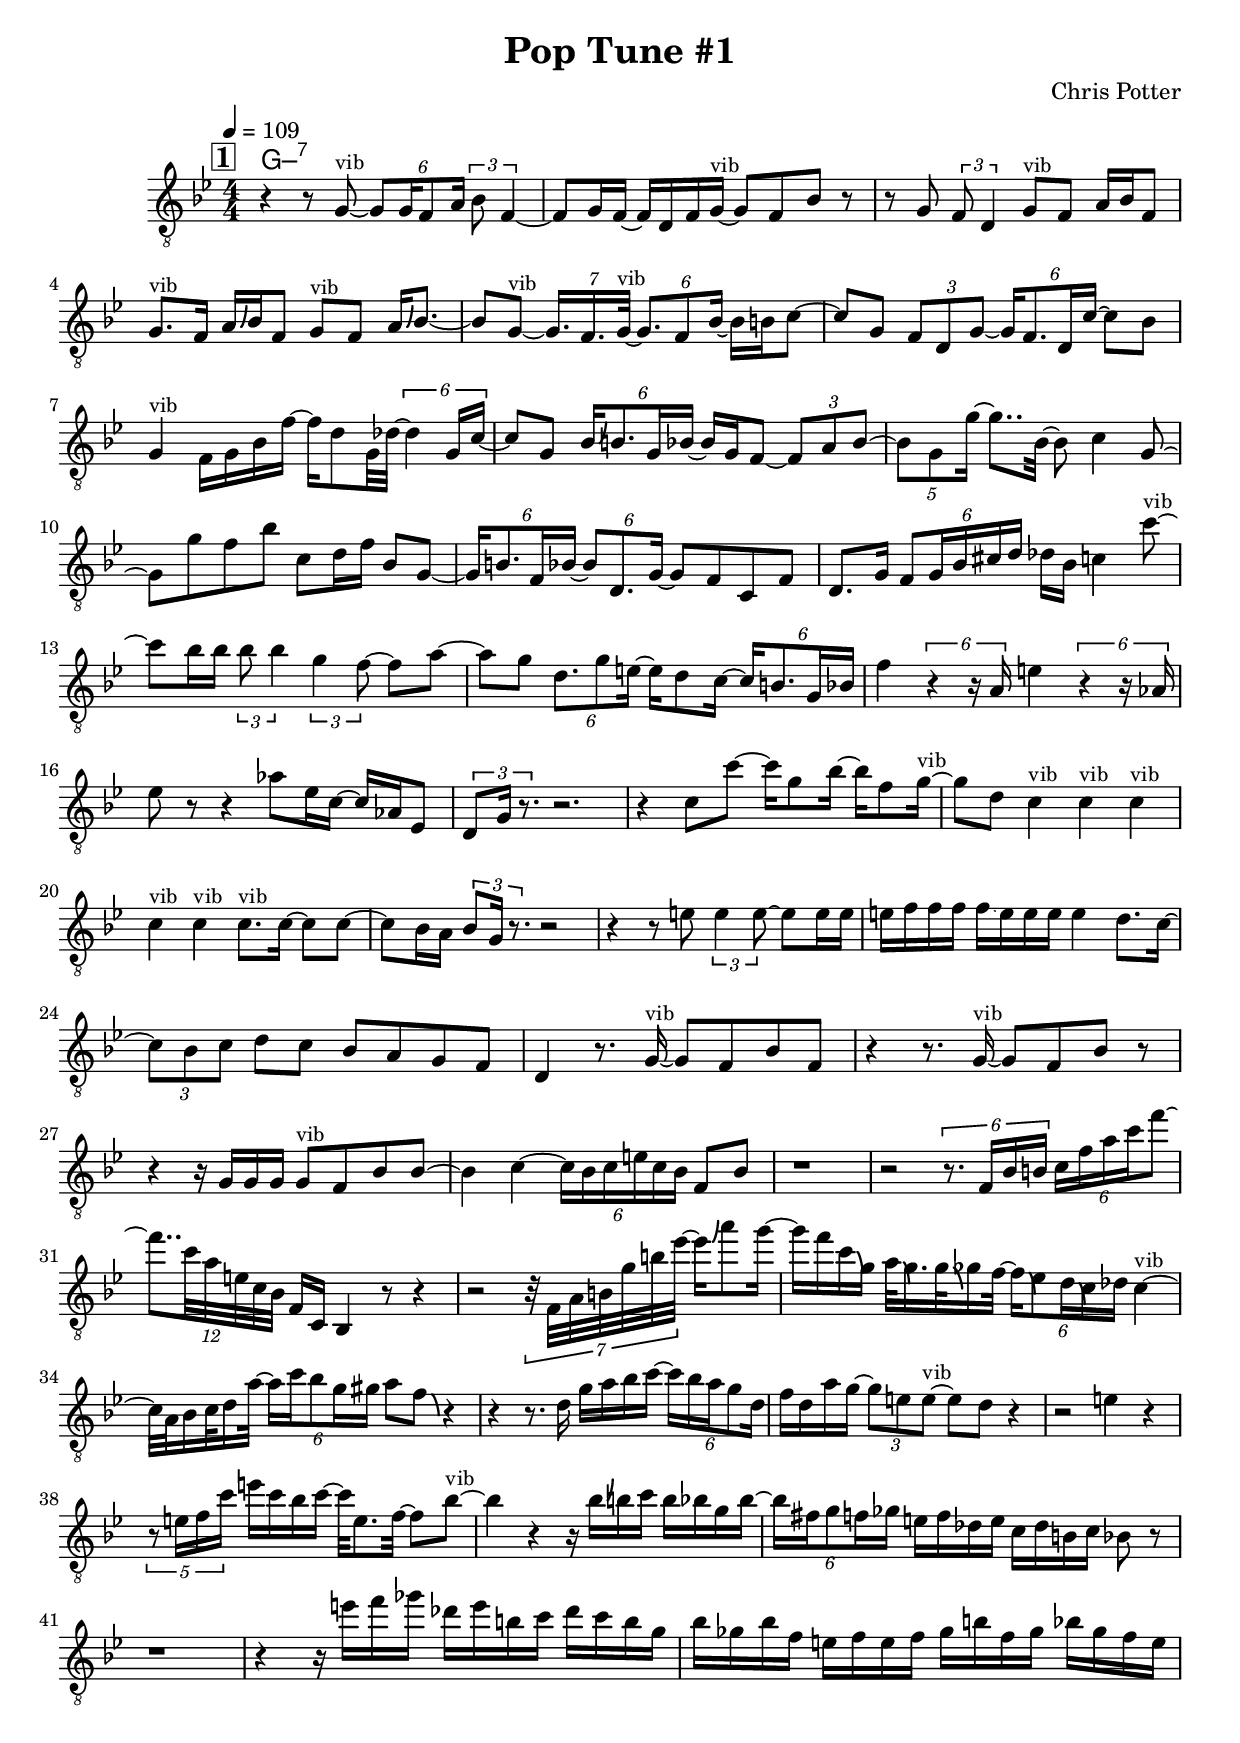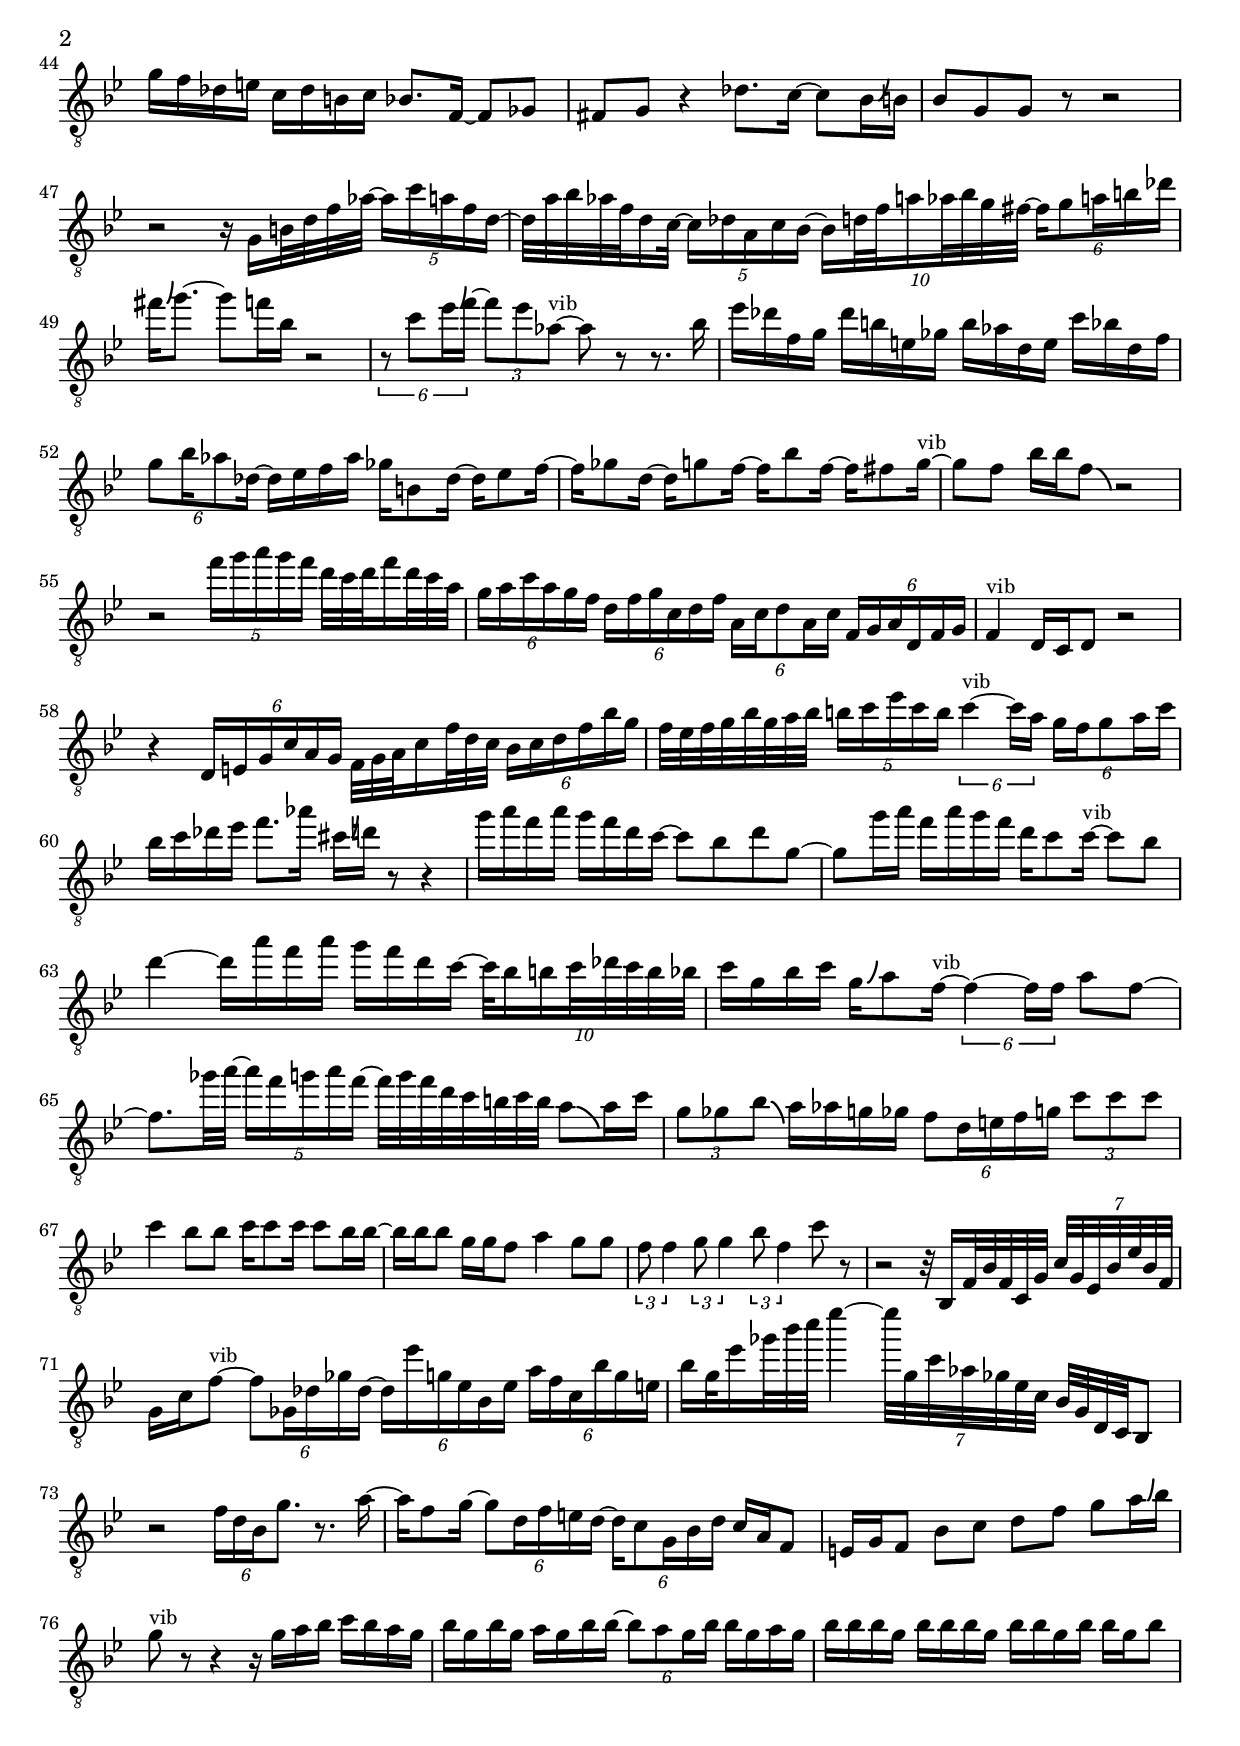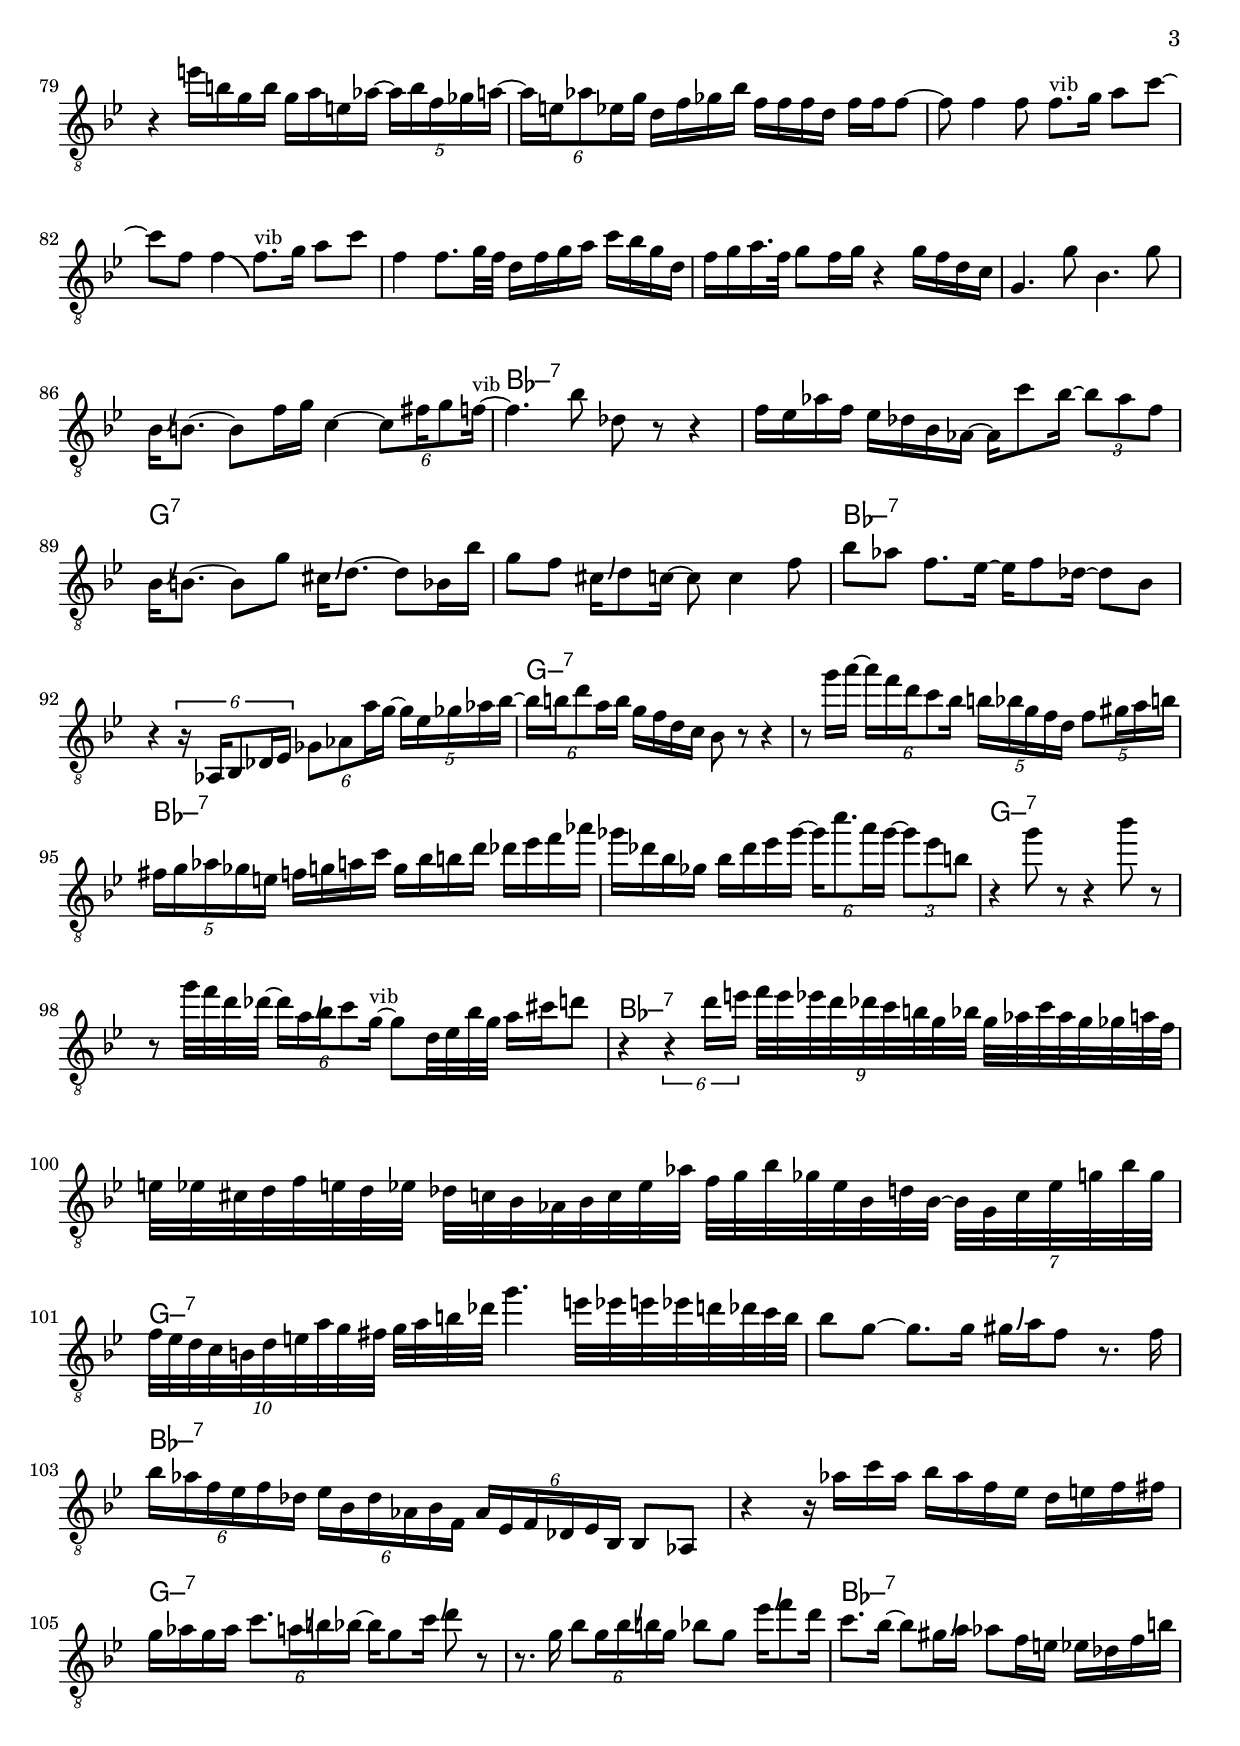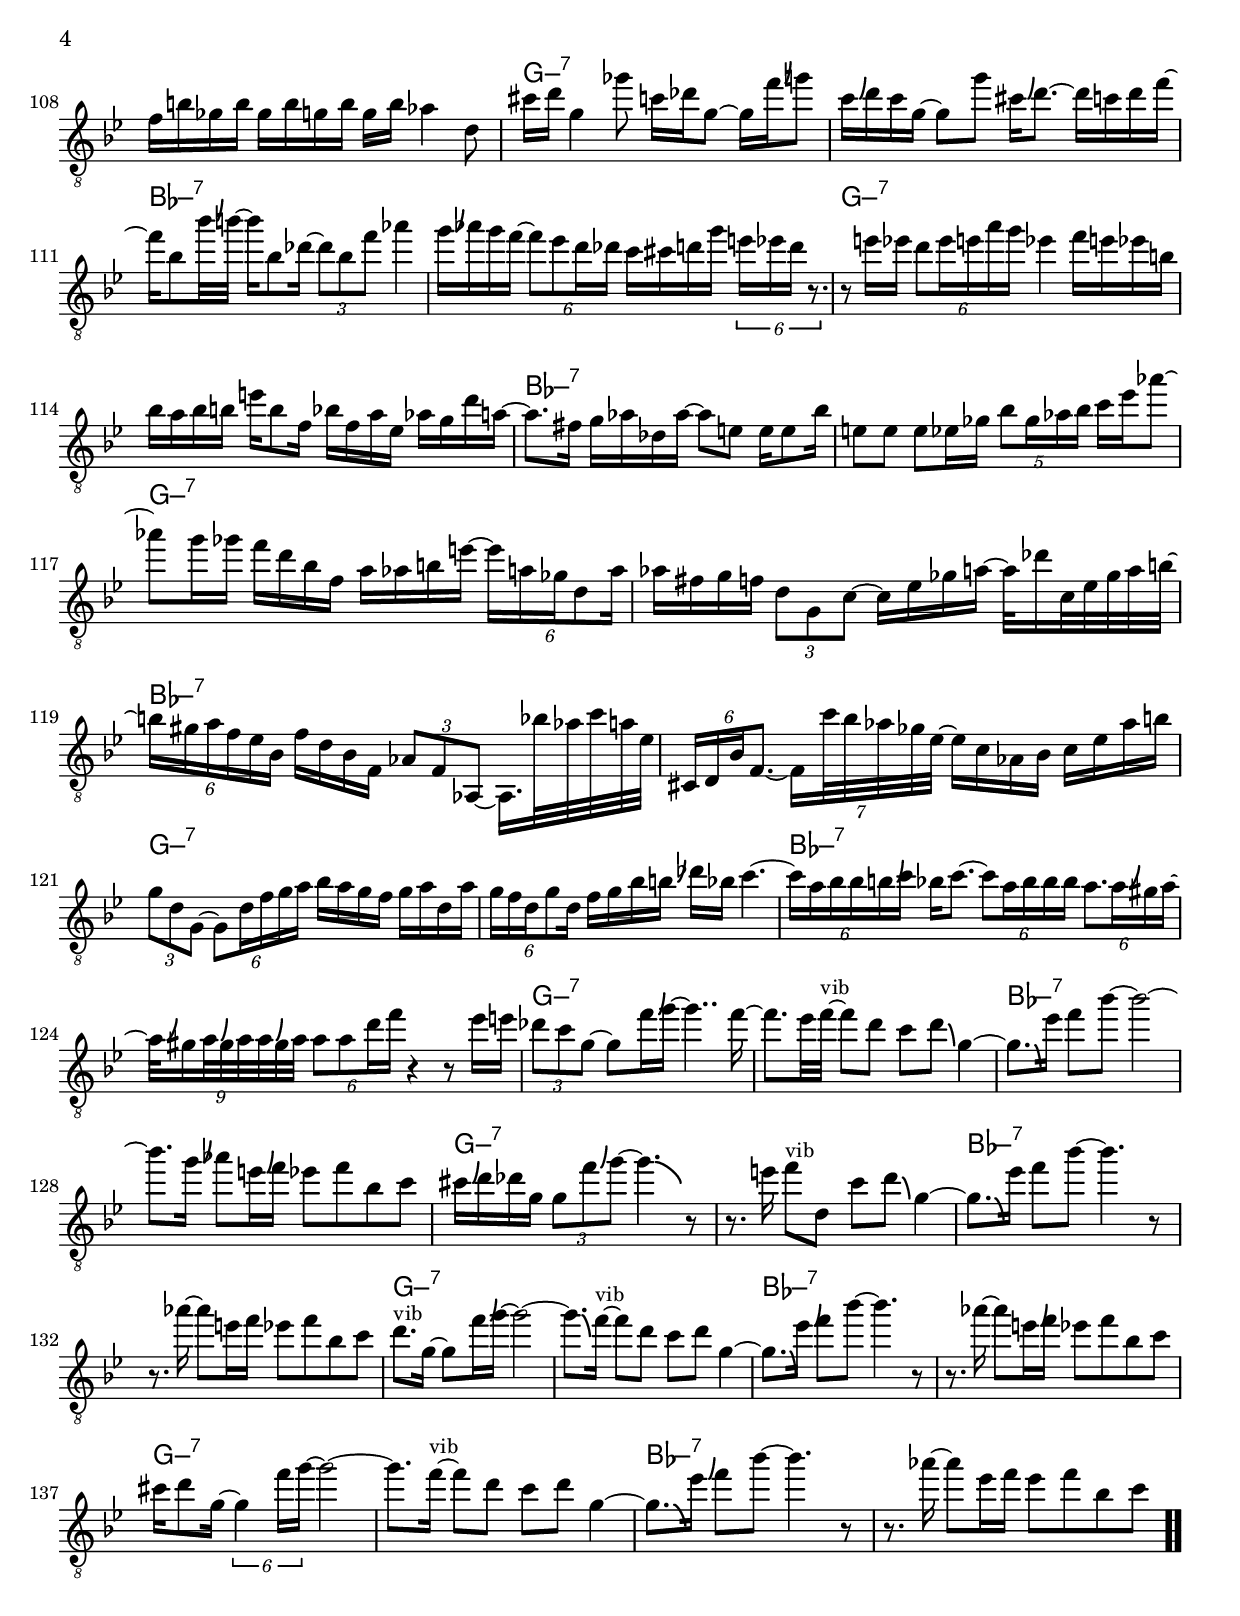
\version "2.13.2"

#(ly:set-option 'point-and-click #f)

\header {
  title = "Pop Tune #1"
  composer = "Chris Potter"
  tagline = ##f
}
global =
{
    \override Staff.TimeSignature #'style = #'()
    \time 4/4
    \clef "treble_8"
    \key g \minor
    \override Rest #'direction = #'0
    \override MultiMeasureRest #'staff-position = #0
}
\score
{
<<
    \transpose c' c'

    \new ChordNames { \chords {
      \set majorSevenSymbol = \markup { "maj7" }
      \set minorChordModifier = \markup { \char ##x2013 }
      
      | g1:min7 | s1 | s1 | s1 | s1 | s1 | s1 | s1 
      | s1 | s1 | s1 | s1 | s1 | s1 | s1 | s1 
      | s1 | s1 | s1 | s1 | s1 | s1 | s1 | s1 
      | s1 | s1 | s1 | s1 | s1 | s1 | s1 | s1 
      | s1 | s1 | s1 | s1 | s1 | s1 | s1 | s1 
      | s1 | s1 | s1 | s1 | s1 | s1 | s1 | s1 
      | s1 | s1 | s1 | s1 | s1 | s1 | s1 | s1 
      | s1 | s1 | s1 | s1 | s1 | s1 | s1 | s1 
      | s1 | s1 | s1 | s1 | s1 | s1 | s1 | s1 
      | s1 | s1 | s1 | s1 | s1 | s1 | s1 | s1 
      | s1 | s1 | s1 | s1 | s1 | s1 | bes1:min7 | s1 
      | g1:7 | s1 | bes1:min7 | s1 | g1:min7 | s1 | bes1:min7 | s1 
      | g1:min7 | s1 | bes1:min7 | s1 | g1:min7 | s1 | bes1:min7 | s1 
      | g1:min7 | s1 | bes1:min7 | s1 | g1:min7 | s1 | bes1:min7 | s1 
      | g1:min7 | s1 | bes1:min7 | s1 | g1:min7 | s1 | bes1:min7 | s1 
      | g1:min7 | s1 | bes1:min7 | s1 | g1:min7 | s1 | bes1:min7 | s1 
      | g1:min7 | s1 | bes1:min7 | s1 | g1:min7 | s1 | bes1:min7 | s1 
      | g1:min7 | s1 | bes1:min7|
      }
      }

    \new Staff
    <<
    \transpose c' c'

    {
      \global
  		%\override Score.MetronomeMark #'transparent = ##t
  		%\override Score.MetronomeMark #'stencil = ##f
  		
  		\override HorizontalBracket #'direction = #UP
  		\override HorizontalBracket #'bracket-flare = #'(0 . 0)
  		
  		\override TextSpanner #'dash-fraction = #1.0
  		\override TextSpanner #'bound-details #'left #'text = \markup{ \concat{\draw-line #'(0 . -1.0) \draw-line #'(1.0 . 0) }}
  		\override TextSpanner #'bound-details #'right #'text = \markup{ \concat{ \draw-line #'(1.0 . 0) \draw-line #'(0 . -1.0) }}
          \set Score.markFormatter = #format-mark-box-numbers


      \tempo 4 = 109
      \set Score.currentBarNumber = #1
     
      \bar "||" \mark \default r4 r8 g8~^\markup{\left-align \small vib} \tuplet 6/4 {g8 g16 f8 a16} \tuplet 3/2 {bes8 f4~} 
      | f8 g16 f16~ f16 d16 f16 g16~^\markup{\left-align \small vib} g8 f8 bes8 r8 
      | r8 g8 \tuplet 3/2 {f8 d4} g8^\markup{\left-align \small vib} f8 a16 bes16 f8 
      | g8.^\markup{\left-align \small vib} f16 a16\bendAfter #+4  bes16 f8 g8^\markup{\left-align \small vib} f8 a16\bendAfter #+4  bes8.~ 
      | bes8 g8~^\markup{\left-align \small vib} \tuplet 7/8 {g16. f16. g32~^\markup{\left-align \small vib}} \tuplet 6/4 {g8. f8 bes16~} bes16 b16 c'8~ 
      | c'8 g8 \tuplet 3/2 {f8 d8 g8~} \tuplet 6/4 {g16 f8. d16 c'16~} c'8 bes8 
      | g4^\markup{\left-align \small vib} f16 g16 bes16 f'16~ f'16 d'8 g32 des'32~ \tuplet 6/4 {des'4 g16 c'16~} 
      | c'8 g8 \tuplet 6/4 {bes16\bendAfter #+4  b8. g16 bes16~} bes16 g16 f8~ \tuplet 3/2 {f8 a8 bes8~} 
      | \tuplet 5/4 {bes8 g8 g'16~} g'8.. bes32~ bes8 c'4 g8~ 
      | g8 g'8 f'8 bes'8 c'8 d'16 f'16 bes8 g8~ 
      | \tuplet 6/4 {g16 b8. f16 bes16~} \tuplet 6/4 {bes8 d8. g16~} g8 f8 c8 f8 
      | d8. g16 \tuplet 6/4 {f8 g16 bes16 cis'16 d'16} des'16 bes16 c'4 c''8~^\markup{\left-align \small vib} 
      | c''8 bes'16 bes'16 \tuplet 3/2 {bes'8 bes'4} \tuplet 3/2 {g'4 f'8~} f'8 a'8~ 
      | a'8 g'8 \tuplet 6/4 {d'8. g'8 e'16~} e'16 d'8 c'16~ \tuplet 6/4 {c'16 b8. g16 bes16} 
      | f'4 \tuplet 6/4 {r4 r16 a16} e'4 \tuplet 6/4 {r4 r16 aes16} 
      | es'8 r8 r4 aes'8 es'16 c'16~ c'16 aes16 es8 
      | \tuplet 3/2 {d8 g16 r8.} r2. 
      | r4 c'8 c''8~ c''16 g'8 bes'16~ bes'16 f'8 g'16~^\markup{\left-align \small vib} 
      | g'8 d'8 c'4^\markup{\left-align \small vib} c'4^\markup{\left-align \small vib} c'4^\markup{\left-align \small vib} 
      | c'4^\markup{\left-align \small vib} c'4^\markup{\left-align \small vib} c'8.^\markup{\left-align \small vib} c'16~ c'8 c'8~ 
      | c'8 bes16 a16 \tuplet 3/2 {bes8 g16 r8.} r2 
      | r4 r8 e'8 \tuplet 3/2 {e'4 e'8~} e'8 e'16 e'16 
      | e'16 f'16 f'16 f'16 f'16\glissando  e'16 e'16 e'16 e'4 d'8. c'16~ 
      | \tuplet 3/2 {c'8 bes8 c'8} d'8 c'8 bes8 a8 g8 f8 
      | d4 r8. g16~^\markup{\left-align \small vib} g8 f8 bes8 f8 
      | r4 r8. g16~^\markup{\left-align \small vib} g8 f8 bes8 r8 
      | r4 r16 g16 g16 g16 g8^\markup{\left-align \small vib} f8 bes8 bes8~ 
      | bes4 c'4~ \tuplet 6/4 {c'16 bes16 c'16 e'16 c'16 bes16} f8 bes8 
      | r1 
      | r2 \tuplet 6/4 {r8. f16 bes16 b16} \tuplet 6/4 {c'16 f'16 a'16 c''16 f''8~} 
      | \tuplet 12/8 {f''8.. c''32 a'32 e'32 c'32 bes32} f16 c16 bes,4 r8 r4 
      | r2 \tuplet 7/8 {r32 f32 a32 b32 g'32 b'32 es''32~} es''16\bendAfter #+4  a''8 g''16~ 
      | g''16 f''16 c''16\bendAfter #-4  g'16 a'32\bendAfter #-4  g'16. g'32\bendAfter #-4  ges'16 f'32~ \tuplet 6/4 {f'16\bendAfter #-4  es'8 d'16\bendAfter #-4  c'16 des'16} c'4~^\markup{\left-align \small vib} 
      | c'32 a32 bes16 c'32 d'16 a'32~ \tuplet 6/4 {a'16 c''16 bes'8 g'16 gis'16} a'8 f'8\bendAfter #-4  r4 
      | r4 r8. d'16 g'16 a'16 bes'16 c''16~ \tuplet 6/4 {c''16 bes'16 a'16 g'8 d'16} 
      | f'16 d'16 a'16 g'16~ \tuplet 3/2 {g'8 e'8 e'8~^\markup{\left-align \small vib}} e'8 d'8 r4 
      | r2 e'4 r4 
      | \tuplet 5/4 {r8 e'16 f'16 c''16} e''16 c''16 bes'16 c''16~ c''32 e'8. f'32~ f'8 bes'8~^\markup{\left-align \small vib} 
      | bes'4 r4 r16 bes'16\bendAfter #+4  b'16 c''16 b'16 bes'16 g'16 bes'16~ 
      | \tuplet 6/4 {bes'16 fis'16 g'8 f'16 ges'16} e'16 f'16 des'16 e'16 c'16 des'16 b16 c'16 bes8 r8 
      | r1 
      | r4 r16 e''16 f''16 ges''16 des''16 e''16 b'16 c''16 des''16 c''16 b'16 g'16 
      | bes'16 ges'16 bes'16 f'16 e'16 f'16 e'16 f'16 ges'16 b'16 f'16 ges'16 bes'16 ges'16 f'16 e'16 
      | g'16 f'16 des'16 e'16 c'16 des'16 b16 c'16 bes8. f16~ f8 ges8 
      | fis8 g8 r4 des'8. c'16~ c'8 bes16\bendAfter #+4  b16 
      | bes8 g8 g8 r8 r2 
      | r2 r16 g16 b32 d'32 f'32 aes'32~ \tuplet 5/4 {aes'16 c''16 a'16 f'16 d'16~} 
      | d'32 a'32 bes'32 aes'32 f'32 d'16 c'32~ \tuplet 5/4 {c'16 des'16 a16 c'16 bes16~} \tuplet 10/8 {bes16 d'32 f'32 a'16 aes'32 bes'32 g'32 fis'32~} \tuplet 6/4 {fis'16 g'8 a'16 b'16 des''16} 
      | fis''16\bendAfter #+4  g''8.~ g''8 f''16 bes'16 r2 
      | \tuplet 6/4 {r8 c''8 es''16\bendAfter #+4  f''16~} \tuplet 3/2 {f''8 es''8 aes'8~^\markup{\left-align \small vib}} aes'8 r8 r8. bes'16 
      | es''16 des''16 f'16 g'16 des''16 b'16 e'16 ges'16 b'16 aes'16 d'16 e'16 c''16 bes'16 d'16 f'16 
      | \tuplet 6/4 {g'8 bes'16 aes'8 des'16~} des'16 es'16 f'16 aes'16 ges'16 b8 des'16~ des'16 es'8 f'16~ 
      | f'16 ges'8 d'16~ d'16 g'8 f'16~ f'16 bes'8 f'16~ f'16 fis'8 g'16~^\markup{\left-align \small vib} 
      | g'8 f'8 bes'16 bes'16 f'8\bendAfter #-4  r2 
      | r2 \tuplet 5/4 {f''16 g''16 a''16 g''16 f''16} d''32 c''32 d''32 f''16 d''32 c''32 a'32 
      | \tuplet 6/4 {g'16 a'16 c''16 a'16 g'16 f'16} \tuplet 6/4 {d'16 f'16 g'16 c'16 d'16 f'16} \tuplet 6/4 {a16 c'16 d'8 a16 c'16} \tuplet 6/4 {f16 g16 a16 d16 f16 g16} 
      | f4^\markup{\left-align \small vib} d16 c16 d8 r2 
      | r4 \tuplet 6/4 {d16 e16 g16 c'16 a16 g16} f32 g32 a32 c'16 f'32 d'32 c'32 \tuplet 6/4 {bes16 c'16 d'16 f'16 bes'16 g'16} 
      | f'32 es'32 f'32 g'32 bes'32 g'32 a'32 bes'32 \tuplet 5/4 {b'16 c''16 es''16 c''16 b'16} \tuplet 6/4 {c''4~^\markup{\left-align \small vib} c''16 a'16} \tuplet 6/4 {g'16 f'16 g'8 a'16 c''16} 
      | bes'16 c''16 des''16 es''16 f''8. aes''16 cis''16\bendAfter #+4  d''16 r8 r4 
      | g''16 a''16 f''16 a''16 g''16 f''16 d''16 c''16~ c''8 bes'8 d''8 g'8~ 
      | g'8 g''16 a''16 f''16 a''16 g''16 f''16 d''16 c''8 c''16~^\markup{\left-align \small vib} c''8 bes'8 
      | d''4~ d''16 a''16 f''16 a''16 g''16 f''16 d''16 c''16~ \tuplet 10/8 {c''32 bes'16 b'16 c''32 des''32 c''32 b'32 bes'32} 
      | c''16 g'16 bes'16 c''16 g'16\bendAfter #+4  a'8 f'16~^\markup{\left-align \small vib} \tuplet 6/4 {f'4~ f'16 f'16} a'8 f'8~ 
      | f'8. ges''32 a''32~ \tuplet 5/4 {a''16 f''16 g''16 a''16 f''16~} f''32 g''32 f''32 d''32 c''32 b'32 c''32 b'32 a'8\bendAfter #-4  a'16 c''16 
      | \tuplet 3/2 {g'8 ges'8 bes'8\bendAfter #-4 } a'16 aes'16 g'16 ges'16 \tuplet 6/4 {f'8 d'16 e'16 f'16 g'16} \tuplet 3/2 {c''8 c''8 c''8} 
      | c''4 bes'8 bes'8 c''16 c''8 c''16 c''8 bes'16 bes'16~ 
      | bes'16 bes'16 bes'8 g'16 g'16 f'8 a'4 g'8 g'8 
      | \tuplet 3/2 {f'8 f'4} \tuplet 3/2 {g'8 g'4} \tuplet 3/2 {bes'8 f'4} c''8 r8 
      | r2 r32 bes,16 f32 bes32 f32 c32 g32 \tuplet 7/8 {c'32 g32 es32 bes32 es'32 bes32 f32} 
      | g16 c'16 f'8~^\markup{\left-align \small vib} \tuplet 6/4 {f'8 ges16 des'16 ges'16 des'16~} \tuplet 6/4 {des'16 es''16 g'16 es'16 bes16 es'16} \tuplet 6/4 {a'16 f'16 c'16 bes'16 g'16 e'16} 
      | bes'16 g'32 es''16 ges''32 bes''32 c'''32 es'''4~ \tuplet 7/8 {es'''32 g'32 c''32 aes'32 ges'32 es'32 c'32} bes32 g32 d32 c32 bes,8 
      | r2 \tuplet 6/4 {f'16 d'16 bes16 g'8.} r8. a'16~ 
      | a'16 f'8 g'16~ \tuplet 6/4 {g'8 d'16 f'16 e'16 d'16~} \tuplet 6/4 {d'16 c'8 g16 bes16 d'16} c'16 a16 f8 
      | e16 g16 f8 bes8 c'8 d'8 f'8 g'8 a'16\bendAfter #+4  bes'16 
      | g'8^\markup{\left-align \small vib} r8 r4 r16 g'16 a'16 bes'16 c''16 bes'16 a'16 g'16 
      | bes'16 g'16 bes'16 g'16 a'16 g'16 bes'16 bes'16~ \tuplet 6/4 {bes'8 a'8 g'16 bes'16} bes'16 g'16 a'16 g'16 
      | bes'16 bes'16 bes'16 g'16 bes'16 bes'16 bes'16 g'16 bes'16 bes'16 g'16 bes'16 bes'16 g'16 bes'8 
      | r4 e''16 b'16 g'16 b'16 g'16 a'16 e'16 aes'16~ \tuplet 5/4 {aes'16 b'16 f'16 ges'16 a'16~} 
      | \tuplet 6/4 {a'16 e'16 aes'8 es'16 g'16} d'16 f'16 ges'16 bes'16 f'16 f'16 f'16 d'16 f'16 f'16 f'8~ 
      | f'8 f'4 f'8 f'8.^\markup{\left-align \small vib} g'16 a'8 c''8~ 
      | c''8 f'8 f'4\bendAfter #-4  f'8.^\markup{\left-align \small vib} g'16 a'8 c''8 
      | f'4 f'8. g'32 f'32 d'16 f'16 g'16 a'16 c''16 bes'16 g'16 d'16 
      | f'16 g'16 a'16. f'32 g'8 f'16 g'16 r4 g'16 f'16 d'16 c'16 
      | g4. g'8 bes4. g'8 
      | bes16\bendAfter #+4  b8.~ b8 f'16 g'16 c'4~ \tuplet 6/4 {c'8 fis'16 g'8 f'16~^\markup{\left-align \small vib}} 
      | f'4. bes'8 des'8 r8 r4 
      | f'16 es'16 aes'16 f'16 es'16 des'16 bes16 aes16~ aes16 c''8 bes'16~ \tuplet 3/2 {bes'8 aes'8 f'8} 
      | bes16\bendAfter #+4  b8.~ b8 g'8 cis'16\bendAfter #+4  d'8.~ d'8 bes16 bes'16 
      | g'8 f'8 cis'16\bendAfter #+4  d'8 c'16~ c'8 c'4 f'8 
      | bes'8 aes'8 f'8. es'16~ es'16 f'8 des'16~ des'8 bes8 
      | r4 \tuplet 6/4 {r16 aes,16 bes,8 des16 es16} \tuplet 6/4 {ges8 aes8 a'16 g'16~} \tuplet 5/4 {g'16 es'16 ges'16 aes'16 bes'16~} 
      | \tuplet 6/4 {bes'16 b'16 d''8 a'16 b'16} g'16 f'16 d'16 c'16 bes8 r8 r4 
      | r8 g''16 a''16~ \tuplet 6/4 {a''16 f''16 d''16 c''8 bes'16} \tuplet 5/4 {b'16 bes'16 g'16 f'16 d'16} \tuplet 5/4 {f'8 gis'16 a'16 b'16} 
      | \tuplet 5/4 {fis'16 g'16 aes'16 ges'16 e'16} f'16 g'16 a'16 c''16 g'16 bes'16 b'16 d''16 des''16 es''16 f''16 aes''16 
      | ges''16 des''16 bes'16 ges'16 bes'16 des''16 es''16 ges''16~ \tuplet 6/4 {ges''16 c'''8. a''16 ges''16~} \tuplet 3/2 {ges''8 es''8 b'8} 
      | r4 g''8 r8 r4 bes''8 r8 
      | r8 g''32 f''32 d''32 des''32~ \tuplet 6/4 {des''16 a'16\bendAfter #+4  bes'16 c''8 g'16~^\markup{\left-align \small vib}} g'8 d'32 es'32 bes'32 g'32 a'16 cis''16 d''8 
      | r4 \tuplet 6/4 {r4 d''16 e''16} \tuplet 9/8 {f''32 e''32 es''32 d''32 des''32 c''32 b'32 g'32 bes'32} g'32 aes'32 c''32 aes'32 g'32 ges'32 a'32 f'32 
      | e'32 es'32 cis'32 d'32 f'32 e'32 d'32 es'32 des'32 c'32 bes32 aes32 bes32 c'32 es'32 aes'32 f'32 g'32 bes'32 ges'32 es'32 bes32 d'32 bes32~ \tuplet 7/8 {bes32 g32 c'32 es'32 g'32 bes'32 g'32} 
      | \tuplet 10/8 {f'32 es'32 d'32 c'32 b32 d'32 e'32 a'32 g'32 fis'32} g'32 a'32 b'32 des''32 g''4. e''32 es''32 e''32 es''32 d''32 des''32 c''32 b'32 
      | bes'8 g'8~ g'8. g'16 gis'16\bendAfter #+4  a'16 f'8 r8. f'16 
      | \tuplet 6/4 {bes'16 aes'16 f'16 es'16 f'16 des'16} \tuplet 6/4 {es'16 bes16 des'16 aes16 bes16 f16} \tuplet 6/4 {aes16 es16 f16 des16 es16 bes,16} bes,8 aes,8 
      | r4 r16 aes'16 c''16 aes'16 bes'16 aes'16 f'16 es'16 d'16 e'16 f'16 fis'16 
      | g'16 aes'16 g'16 aes'16 \tuplet 6/4 {c''8. a'16\bendAfter #+4  b'16 bes'16~} bes'16 g'8 c''16\bendAfter #+4  d''8 r8 
      | r8. g'16 \tuplet 6/4 {bes'8 g'16 bes'16\bendAfter #+4  b'16 g'16} bes'8 g'8 es''16\bendAfter #+4  f''8 d''16 
      | c''8. bes'16~ bes'8 gis'16\bendAfter #+4  a'16 aes'8 f'16 e'16 es'16 des'16 f'16 b'16 
      | f'16 b'16 ges'16 b'16 ges'16 b'16 g'16 b'16 g'16 b'16 aes'4 d'8 
      | cis''16 d''16 g'4 ges''8 c''16 des''16 g'8~ g'16 f''16\bendAfter #+4  g''8 
      | c''16\bendAfter #+4  d''16 c''16 g'16~ g'8 g''8 cis''16\bendAfter #+4  d''8.~ d''16 c''16 d''16 f''16~ 
      | f''16 bes'8 bes''32\bendAfter #+4  b''32~ b''16 bes'8 des''16~ \tuplet 3/2 {des''8 bes'8 f''8} aes''4 
      | g''16\bendAfter #+4  aes''16 g''16 f''16~ \tuplet 6/4 {f''8 es''8 d''16 des''16} c''16 cis''16 d''16 g''16 \tuplet 6/4 {e''16 es''16 d''16 r8.} 
      | r8 e''16 es''16 \tuplet 6/4 {d''8 es''16 e''16 a''16 g''16} es''4 f''16 e''16 es''16 b'16 
      | bes'16 a'16 bes'16 b'16 e''16 b'8 f'16 bes'16 f'16 a'16 es'16 aes'16 g'16 d''16 a'16~ 
      | a'8. fis'16 g'16 aes'16 des'16 aes'16~ aes'8 e'8 e'16 e'8 bes'16 
      | e'8 e'8 e'8 es'16 ges'16 \tuplet 5/4 {bes'8 ges'16 aes'16 bes'16} c''16 es''16 aes''8~ 
      | aes''8 g''16 ges''16 f''16 d''16 bes'16 f'16 a'16 aes'16 b'16 e''16~ \tuplet 6/4 {e''16 a'16 ges'16 d'8 a'16} 
      | aes'16 fis'16 g'16 f'16 \tuplet 3/2 {d'8 g8 c'8~} c'16 es'16 ges'16 a'16~ a'32 des''16 c'32 es'32 ges'32 a'32 b'32~ 
      | \tuplet 6/4 {b'16 gis'16 a'16 f'16 es'16 bes16} f'16 d'16 bes16 f16 \tuplet 3/2 {aes8 f8 aes,8~} aes,16. bes'32 aes'32 c''32 a'32 es'32 
      | \tuplet 6/4 {cis16 d16 bes16 f8.~} \tuplet 7/8 {f16 c''32 bes'32 aes'32 ges'32 es'32~} es'16 c'16 aes16 bes16 c'16 es'16 aes'16 b'16 
      | \tuplet 3/2 {g'8 d'8 g8~} \tuplet 6/4 {g8 d'16 f'16 g'16 a'16} bes'16 a'16 g'16 f'16 g'16 a'16 d'16 a'16 
      | \tuplet 6/4 {g'16 f'16 d'16 g'8 d'16} f'16 g'16 bes'16 b'16\bendAfter #+4  des''16 bes'16 c''4.~ 
      | \tuplet 6/4 {c''16 a'16 bes'16 bes'16 b'16\bendAfter #+4  c''16} bes'16 c''8.~ \tuplet 6/4 {c''8 a'16 bes'16 bes'16 bes'16} \tuplet 6/4 {a'8. a'16\bendAfter #+4  gis'16 a'16~} 
      | \tuplet 9/8 {a'32\bendAfter #+4  gis'16 a'32\bendAfter #+4  gis'32 a'32 a'32\bendAfter #+4  gis'32 a'32} \tuplet 6/4 {a'8 a'8 d''16 f''16} r4 r8 es''16 e''16 
      | \tuplet 3/2 {des''8 c''8 g'8~} g'8 f''16\bendAfter #+4  g''16~ g''4.. f''16~ 
      | f''8. es''32 f''32~^\markup{\left-align \small vib} f''8 d''8 c''8 d''8\bendAfter #-4  g'4~ 
      | g'8.\bendAfter #-4  es''16 f''8 bes''8~ bes''2~ 
      | bes''8. g''16\bendAfter #+4  aes''8 e''16\bendAfter #+4  f''16 es''8 f''8 bes'8 c''8 
      | cis''16\bendAfter #+4  d''16 des''16 g'16 \tuplet 3/2 {g'8 f''8\bendAfter #+4  g''8~} g''4.\bendAfter #-4  r8 
      | r8. e''16 f''8^\markup{\left-align \small vib} d'8 c''8 d''8\bendAfter #-4  g'4~ 
      | g'8.\bendAfter #-4  es''16 f''8 bes''8~ bes''4. r8 
      | r8. aes''16~ aes''8 e''16 f''16 es''8 f''8 bes'8 c''8 
      | d''8.^\markup{\left-align \small vib} g'16~ g'8 f''16\bendAfter #+4  g''16~ g''2~ 
      | g''8.\bendAfter #-4  f''16~^\markup{\left-align \small vib} f''8 d''8 c''8 d''8 g'4~ 
      | g'8.\bendAfter #-4  es''16\bendAfter #+4  f''8 bes''8~ bes''4. r8 
      | r8. aes''16~ aes''8 e''16\bendAfter #+4  f''16 es''8 f''8 bes'8 c''8 
      | cis''16 d''8 g'16~ \tuplet 6/4 {g'4 f''16 g''16~} g''2~ 
      | g''8. f''16~^\markup{\left-align \small vib} f''8 d''8 c''8 d''8 g'4~ 
      | g'8.\bendAfter #-4  es''16\bendAfter #+4  f''8 bes''8~ bes''4. r8 
      | r8. aes''16~ aes''8 es''16 f''16 es''8 f''8 bes'8 c''8\bar  ".."
    }
    >>
>>    
}
